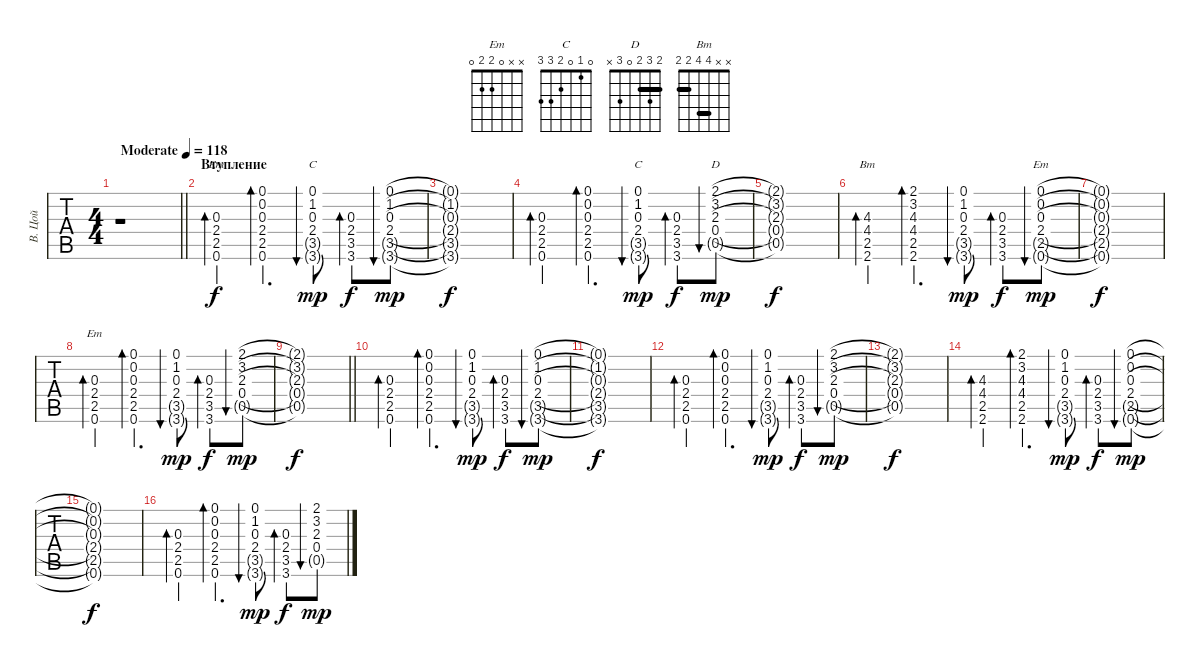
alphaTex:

\track ("В. Цой" "В. Цой") {instrument acousticguitarsteel}
\staff {tabs}
\tuning (E4 B3 G3 D3 A2 E2) {hide}
\chord ("Em" x x x x x x)
\chord ("C" x x x x x x)
\chord ("C" 0 1 0 2 3 3)
\chord ("D" 2 3 2 0 3 x) {barre 2}
\chord ("Bm" x x 4 4 2 2) {barre (2 4)}
\chord ("Em" 0 0 0 2 2 0)
\chord ("Em" x x 0 2 2 0)
\ts (4 4)
\tempo (118 "Moderate")
\clef g2
\barLineRight lightlight
\ks c
r.1{dy f instrument acousticguitarsteel} |
\section ("" "Втупление")
(0.3 2.4 2.5 0.6).4{bd 30 ch "Em"} (0.1 0.2 0.3 2.4 2.5 0.6).4{d bd 30} (0.1 1.2 0.3 2.4 3.5{g} 3.6{g}).8{bu 30 ch "C" dy mp} (0.3 2.4 3.5 3.6).8{bd 30 dy f} (0.1 1.2 0.3 2.4 3.5{g} 3.6{g}).8{bu 30 dy mp} |
(0.1{t} 1.2{t} 0.3{t} 2.4{t} 3.5{t} 3.6{t}).1{dy f} |
(0.3 2.4 2.5 0.6).4{bd 30} (0.1 0.2 0.3 2.4 2.5 0.6).4{d bd 30} (0.1 1.2 0.3 2.4 3.5{g} 3.6{g}).8{bu 30 ch "C" dy mp} (0.3 2.4 3.5 3.6).8{bd 30 dy f} (2.1 3.2 2.3 0.4 0.5{g}).8{bu 30 ch "D" dy mp} |
(2.1{t} 3.2{t} 2.3{t} 0.4{t} 0.5{t}).1{dy f} |
(4.3 4.4 2.5 2.6).4{bd 30 ch "Bm"} (2.1 3.2 4.3 4.4 2.5 2.6).4{d bd 30} (0.1 1.2 0.3 2.4 3.5{g} 3.6{g}).8{bu 30 dy mp} (0.3 2.4 3.5 3.6).8{bd 30 dy f} (0.1 0.2 0.3 2.4 2.5{g} 0.6{g}).8{bu 30 ch "Em" dy mp} |
(0.1{t} 0.2{t} 0.3{t} 2.4{t} 2.5{t} 0.6{t}).1{dy f} |
(0.3 2.4 2.5 0.6).4{bd 30 ch "Em"} (0.1 0.2 0.3 2.4 2.5 0.6).4{d bd 30} (0.1 1.2 0.3 2.4 3.5{g} 3.6{g}).8{bu 30 dy mp} (0.3 2.4 3.5 3.6).8{bd 30 dy f} (2.1 3.2 2.3 0.4 0.5{g}).8{bu 30 dy mp} |
\barLineRight lightlight
(2.1{t} 3.2{t} 2.3{t} 0.4{t} 0.5{t}).1{dy f} |
(0.3 2.4 2.5 0.6).4{bd 30} (0.1 0.2 0.3 2.4 2.5 0.6).4{d bd 30} (0.1 1.2 0.3 2.4 3.5{g} 3.6{g}).8{bu 30 dy mp} (0.3 2.4 3.5 3.6).8{bd 30 dy f} (0.1 1.2 0.3 2.4 3.5{g} 3.6{g}).8{bu 30 dy mp} |
(0.1{t} 1.2{t} 0.3{t} 2.4{t} 3.5{t} 3.6{t}).1{dy f} |
(0.3 2.4 2.5 0.6).4{bd 30} (0.1 0.2 0.3 2.4 2.5 0.6).4{d bd 30} (0.1 1.2 0.3 2.4 3.5{g} 3.6{g}).8{bu 30 dy mp} (0.3 2.4 3.5 3.6).8{bd 30 dy f} (2.1 3.2 2.3 0.4 0.5{g}).8{bu 30 dy mp} |
(2.1{t} 3.2{t} 2.3{t} 0.4{t} 0.5{t}).1{dy f} |
(4.3 4.4 2.5 2.6).4{bd 30} (2.1 3.2 4.3 4.4 2.5 2.6).4{d bd 30} (0.1 1.2 0.3 2.4 3.5{g} 3.6{g}).8{bu 30 dy mp} (0.3 2.4 3.5 3.6).8{bd 30 dy f} (0.1 0.2 0.3 2.4 2.5{g} 0.6{g}).8{bu 30 dy mp} |
(0.1{t} 0.2{t} 0.3{t} 2.4{t} 2.5{t} 0.6{t}).1{dy f} |
(0.3 2.4 2.5 0.6).4{bd 30} (0.1 0.2 0.3 2.4 2.5 0.6).4{d bd 30} (0.1 1.2 0.3 2.4 3.5{g} 3.6{g}).8{bu 30 dy mp} (0.3 2.4 3.5 3.6).8{bd 30 dy f} (2.1 3.2 2.3 0.4 0.5{g}).8{bu 30 dy mp}
